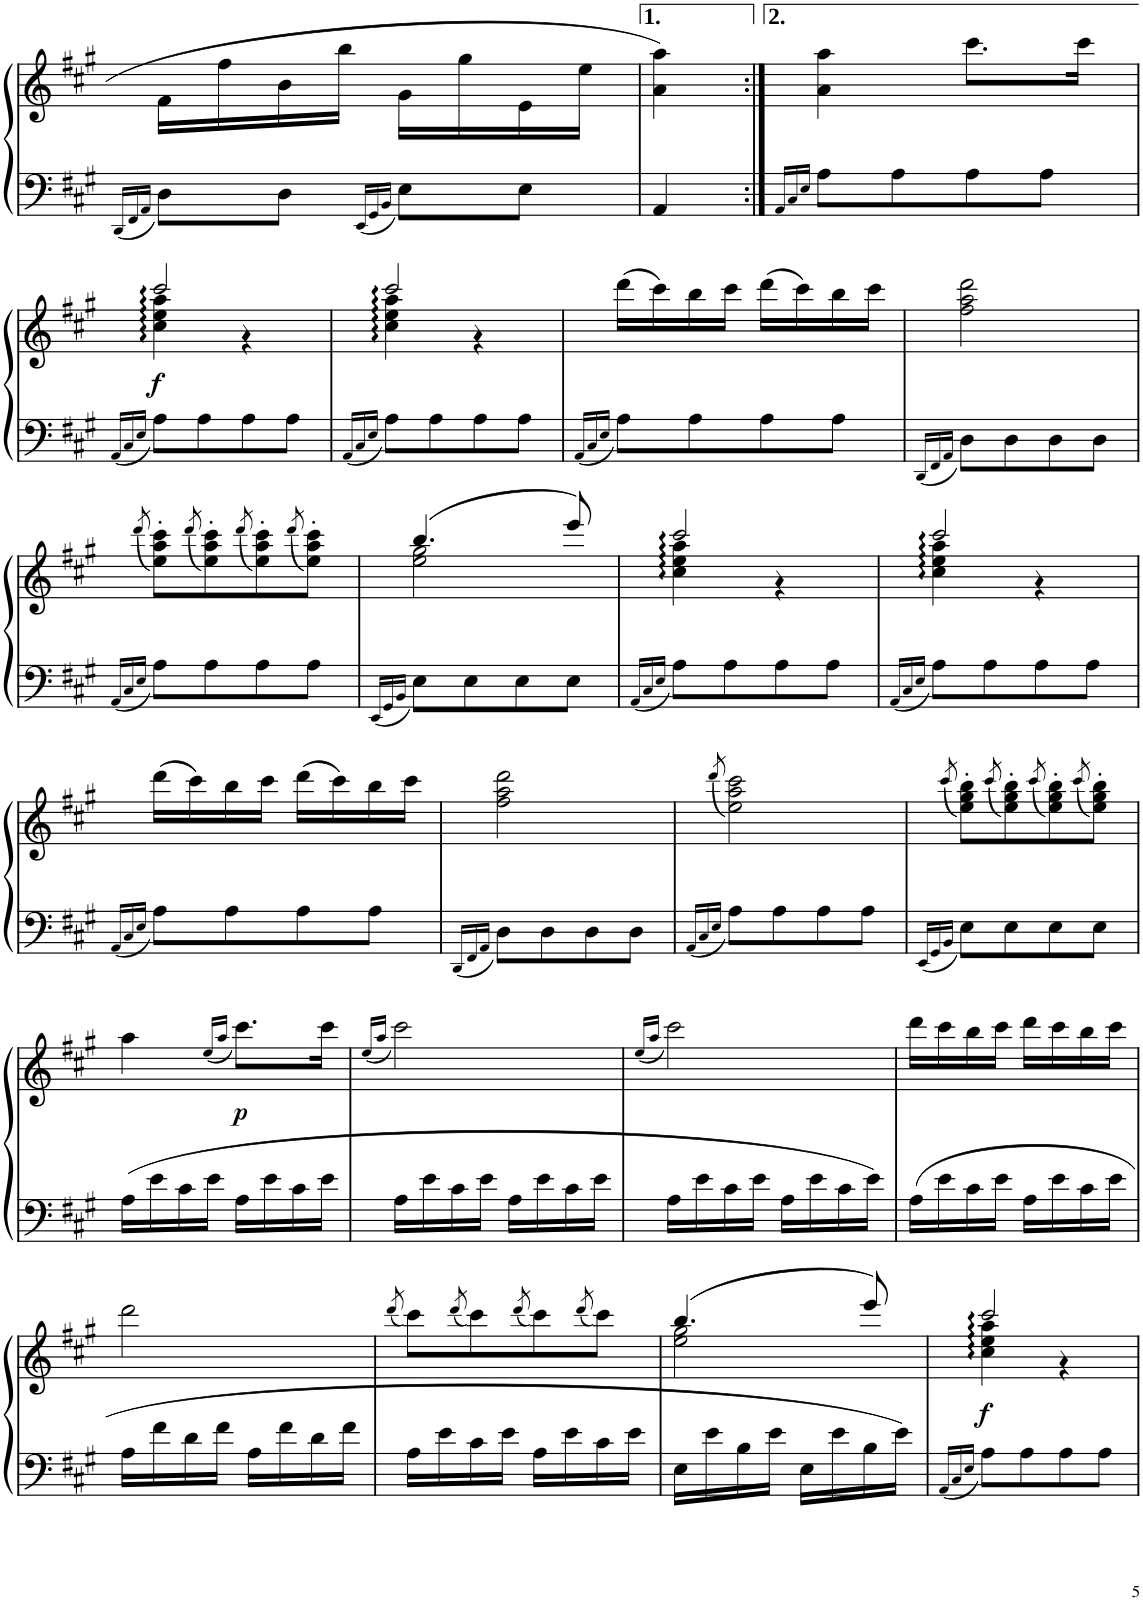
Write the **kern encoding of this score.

**kern	**kern	**dynam
*part1	*part1	*part1
*staff2	*staff1	*staff1/2
*I"Piano	*	*
*I'Pno	*	*
!!LO:PB:g=z
*clefF4	*clefG2	*
*k[f#c#g#]	*k[f#c#g#]	*
*M2/4	*M2/4	*
=103	=103	=103
16qDD/LL	.	.
16qFF#/	.	.
16qAA/JJ	.	.
8D\L	16f#\LL	.
.	16ff#\	.
8D\J	16b\	.
.	16bb\JJ	.
16qEE/LL	.	.
16qGG#/	.	.
16qBB/JJ	.	.
8E\L	16g#\LL	.
.	16gg#\	.
8E\J	16e\	.
.	16ee\JJ	.
=104	=104	=104
4AA/	4a\ 4aa\	.
=105:|!	=105:|!	=105:|!
16qAA/LL	.	.
16qC#/	.	.
16qE/JJ	.	.
*	*^	*
8A\L	4a\ 4aa\	4ryy	.
8A\	.	.	.
8A\	4ryy	8.ccc#\L	.
8A\J	.	.	.
.	.	16ccc#\Jk	.
!!LO:LB:g=z	!!
=106	=106	=106	=106
16qAA/LL	.	.	.
16qC#/	.	.	.
16qE/JJ	.	.	.
!	!	!	!LO:DY:b
8A\L	2ccc#/	4cc#\ 4ee\ 4aa\	f
8A\	.	.	.
8A\	.	4r	.
8A\J	.	.	.
=107	=107	=107	=107
16qAA/LL	.	.	.
16qC#/	.	.	.
16qE/JJ	.	.	.
8A\L	2ccc#/	4cc#\ 4ee\ 4aa\	.
8A\	.	.	.
8A\	.	4r	.
8A\J	.	.	.
*	*v	*v	*
=108	=108	=108
16qAA/LL	.	.
16qC#/	.	.
16qE/JJ	.	.
8A\L	(16ddd\LL	.
.	16ccc#\)	.
8A\	16bb\	.
.	16ccc#\JJ	.
8A\	(16ddd\LL	.
.	16ccc#\)	.
8A\J	16bb\	.
.	16ccc#\JJ	.
=109	=109	=109
16qDD/LL	.	.
16qFF#/	.	.
16qAA/JJ	.	.
8D\L	2ff#\ 2aa\ 2ddd\	.
8D\	.	.
8D\	.	.
8D\J	.	.
!!LO:LB:g=z
=110	=110	=110
16qAA/LL	.	.
16qC#/	.	.
16qE/JJ	(8qddd/	.
8A\L	8ee\' 8aa\' 8ccc#\'L)	.
.	(8qddd/	.
8A\	8ee\' 8aa\' 8ccc#\')	.
.	(8qddd/	.
8A\	8ee\' 8aa\' 8ccc#\')	.
.	(8qddd/	.
8A\J	8ee\' 8aa\' 8ccc#\'J)	.
=111	=111	=111
16qEE/LL	.	.
16qGG#/	.	.
16qBB/JJ	.	.
*	*^	*
8E\L	(4.bb/	2ee\ 2gg#\	.
8E\	.	.	.
8E\	.	.	.
8E\J	8eee/)	.	.
=112	=112	=112	=112
16qAA/LL	.	.	.
16qC#/	.	.	.
16qE/JJ	.	.	.
8A\L	2ccc#/	4cc#\ 4ee\ 4aa\	.
8A\	.	.	.
8A\	.	4r	.
8A\J	.	.	.
=113	=113	=113	=113
16qAA/LL	.	.	.
16qC#/	.	.	.
16qE/JJ	.	.	.
8A\L	2ccc#/	4cc#\ 4ee\ 4aa\	.
8A\	.	.	.
8A\	.	4r	.
8A\J	.	.	.
*	*v	*v	*
!!LO:LB:g=z
=114	=114	=114
16qAA/LL	.	.
16qC#/	.	.
16qE/JJ	.	.
8A\L	(16ddd\LL	.
.	16ccc#\)	.
8A\	16bb\	.
.	16ccc#\JJ	.
8A\	(16ddd\LL	.
.	16ccc#\)	.
8A\J	16bb\	.
.	16ccc#\JJ	.
=115	=115	=115
16qDD/LL	.	.
16qFF#/	.	.
16qAA/JJ	.	.
8D\L	2ff#\ 2aa\ 2ddd\	.
8D\	.	.
8D\	.	.
8D\J	.	.
=116	=116	=116
16qAA/LL	.	.
16qC#/	.	.
16qE/JJ	(8qddd/	.
8A\L	2ee\ 2aa\ 2ccc#\)	.
8A\	.	.
8A\	.	.
8A\J	.	.
=117	=117	=117
16qEE/LL	.	.
16qGG#/	.	.
16qBB/JJ	(8qccc#/	.
8E\L	8ee\' 8gg#\' 8bb\'L)	.
.	(8qccc#/	.
8E\	8ee\' 8gg#\' 8bb\')	.
.	(8qccc#/	.
8E\	8ee\' 8gg#\' 8bb\')	.
.	(8qccc#/	.
8E\J	8ee\' 8gg#\' 8bb\'J)	.
!!LO:LB:g=z
=118	=118	=118
16A\LL	4aa\	.
16e\	.	.
16c#\	.	.
16e\JJ	.	.
.	(16qee/LL	.
.	16qaa/JJ	.
!	!	!LO:DY:b
16A\LL	8.ccc#\L)	p
16e\	.	.
16c#\	.	.
16e\JJ	16ccc#\Jk	.
=119	=119	=119
.	(16qee/LL	.
.	16qaa/JJ	.
16A\LL	2ccc#\)	.
16e\	.	.
16c#\	.	.
16e\JJ	.	.
16A\LL	.	.
16e\	.	.
16c#\	.	.
16e\JJ	.	.
=120	=120	=120
.	(16qee/LL	.
.	16qaa/JJ	.
16A\LL	2ccc#\)	.
16e\	.	.
16c#\	.	.
16e\JJ	.	.
16A\LL	.	.
16e\	.	.
16c#\	.	.
16e\JJ	.	.
=121	=121	=121
16A\LL	16ddd\LL	.
16e\	16ccc#\	.
16c#\	16bb\	.
16e\JJ	16ccc#\JJ	.
16A\LL	16ddd\LL	.
16e\	16ccc#\	.
16c#\	16bb\	.
16e\JJ	16ccc#\JJ	.
!!LO:LB:g=z
=122	=122	=122
16A\LL	2ddd\	.
16f#\	.	.
16d\	.	.
16f#\JJ	.	.
16A\LL	.	.
16f#\	.	.
16d\	.	.
16f#\JJ	.	.
=123	=123	=123
.	(8qddd/	.
16A\LL	8ccc#\L)	.
16e\	.	.
.	(8qddd/	.
16c#\	8ccc#\)	.
16e\JJ	.	.
.	(8qddd/	.
16A\LL	8ccc#\)	.
16e\	.	.
.	(8qddd/	.
16c#\	8ccc#\J)	.
16e\JJ	.	.
=124	=124	=124
*	*^	*
16E\LL	(4.bb/	2ee\ 2gg#\	.
16e\	.	.	.
16B\	.	.	.
16e\JJ	.	.	.
16E\LL	.	.	.
16e\	.	.	.
16B\	8eee/)	.	.
16e\JJ	.	.	.
=125	=125	=125	=125
16qAA/LL	.	.	.
16qC#/	.	.	.
16qE/JJ	.	.	.
!	!	!	!LO:DY:b
8A\L	2ccc#/	4cc#\ 4ee\ 4aa\	f
8A\	.	.	.
8A\	.	4r	.
8A\J	.	.	.
*	*v	*v	*
=	=	=
*-	*-	*-
